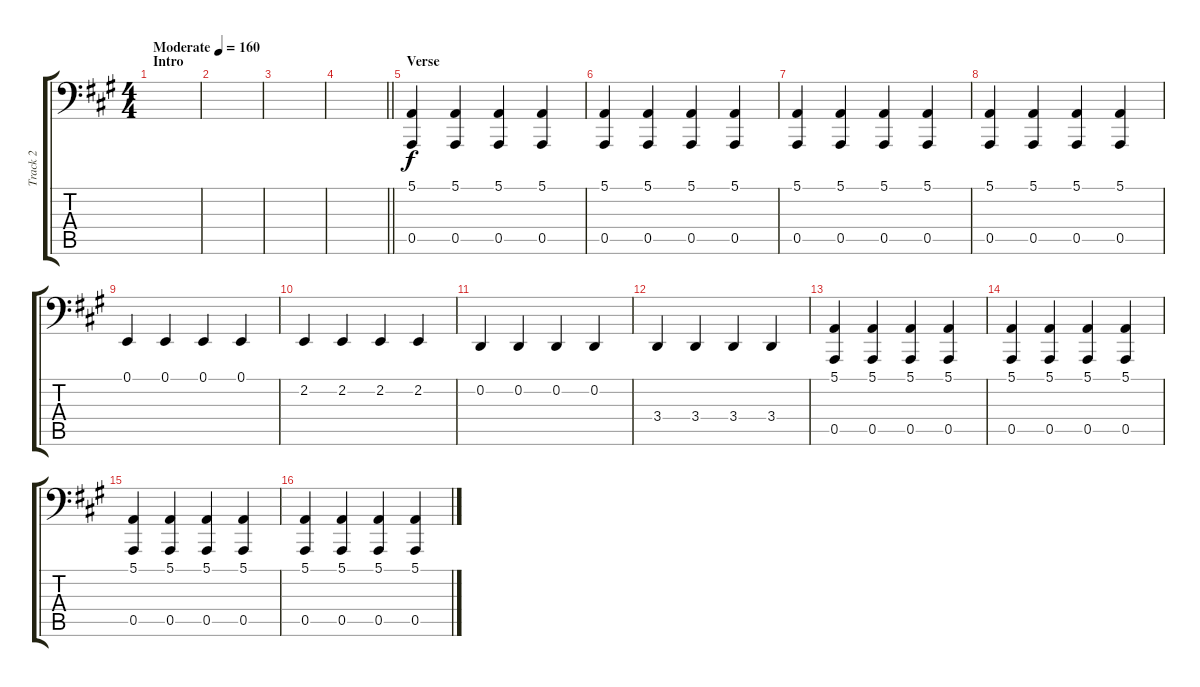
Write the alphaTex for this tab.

\track ("Track 2" "Track 2") {instrument acousticgrandpiano}
\staff {score tabs}
\tuning (E2 D2 C2 B1 A1 G1) {hide}
\ts (4 4)
\section ("" "Intro")
\tempo (160 "Moderate")
\clef f4
\ks a
|
|
|
\barLineRight lightlight
|
\section ("" "Verse")
(5.1 0.5).4 (5.1 0.5).4 (5.1 0.5).4 (5.1 0.5).4 |
(5.1 0.5).4 (5.1 0.5).4 (5.1 0.5).4 (5.1 0.5).4 |
(5.1 0.5).4 (5.1 0.5).4 (5.1 0.5).4 (5.1 0.5).4 |
(5.1 0.5).4 (5.1 0.5).4 (5.1 0.5).4 (5.1 0.5).4 |
0.1.4 0.1.4 0.1.4 0.1.4 |
2.2.4 2.2.4 2.2.4 2.2.4 |
0.2.4 0.2.4 0.2.4 0.2.4 |
3.4.4 3.4.4 3.4.4 3.4.4 |
(5.1 0.5).4 (5.1 0.5).4 (5.1 0.5).4 (5.1 0.5).4 |
(5.1 0.5).4 (5.1 0.5).4 (5.1 0.5).4 (5.1 0.5).4 |
(5.1 0.5).4 (5.1 0.5).4 (5.1 0.5).4 (5.1 0.5).4 |
(5.1 0.5).4 (5.1 0.5).4 (5.1 0.5).4 (5.1 0.5).4
